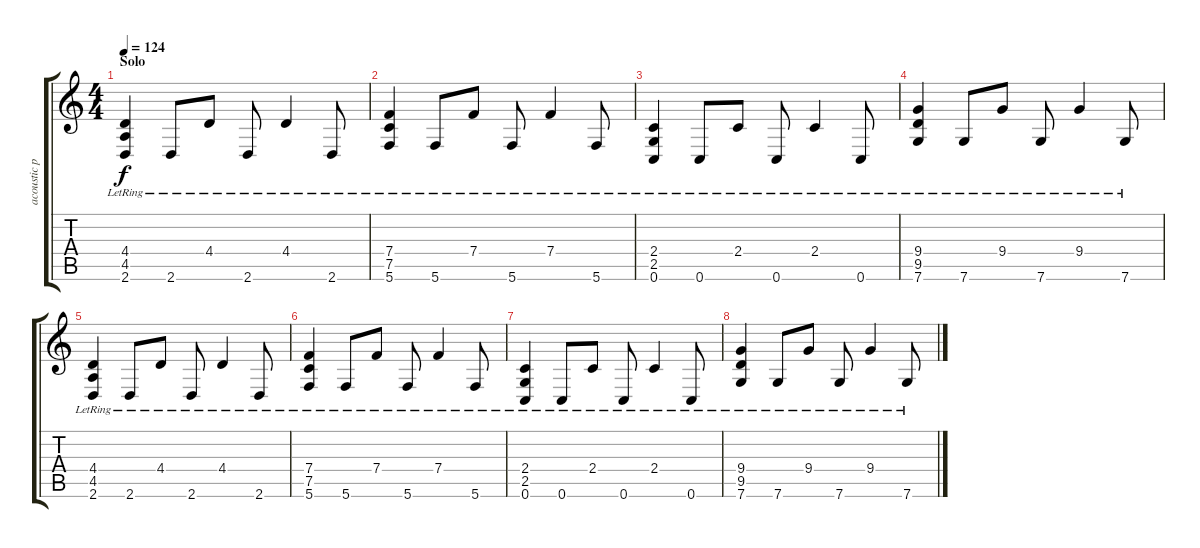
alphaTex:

\track ("acoustic part" "acoustic p") {instrument acousticguitarsteel}
\staff {score tabs}
\tuning (C4 G3 Eb3 Bb2 F2 C2) {hide}
\ts (4 4)
\section ("" "Solo")
\tempo 124
\clef g2
\ks c
(4.4{lr} 4.5{lr} 2.6{lr}).4{dy f} 2.6{lr}.8 4.4{lr}.8 2.6{lr}.8 4.4{lr}.4 2.6{lr}.8 |
(7.4{lr} 7.5{lr} 5.6{lr}).4 5.6{lr}.8 7.4{lr}.8 5.6{lr}.8 7.4{lr}.4 5.6{lr}.8 |
(2.4{lr} 2.5{lr} 0.6{lr}).4 0.6{lr}.8 2.4{lr}.8 0.6{lr}.8 2.4{lr}.4 0.6{lr}.8 |
(9.4{lr} 9.5{lr} 7.6{lr}).4 7.6{lr}.8 9.4{lr}.8 7.6{lr}.8 9.4{lr}.4 7.6{lr}.8 |
(4.4{lr} 4.5{lr} 2.6{lr}).4 2.6{lr}.8 4.4{lr}.8 2.6{lr}.8 4.4{lr}.4 2.6{lr}.8 |
(7.4{lr} 7.5{lr} 5.6{lr}).4 5.6{lr}.8 7.4{lr}.8 5.6{lr}.8 7.4{lr}.4 5.6{lr}.8 |
(2.4{lr} 2.5{lr} 0.6{lr}).4 0.6{lr}.8 2.4{lr}.8 0.6{lr}.8 2.4{lr}.4 0.6{lr}.8 |
(9.4{lr} 9.5{lr} 7.6{lr}).4 7.6{lr}.8 9.4{lr}.8 7.6{lr}.8 9.4{lr}.4 7.6{lr}.8
